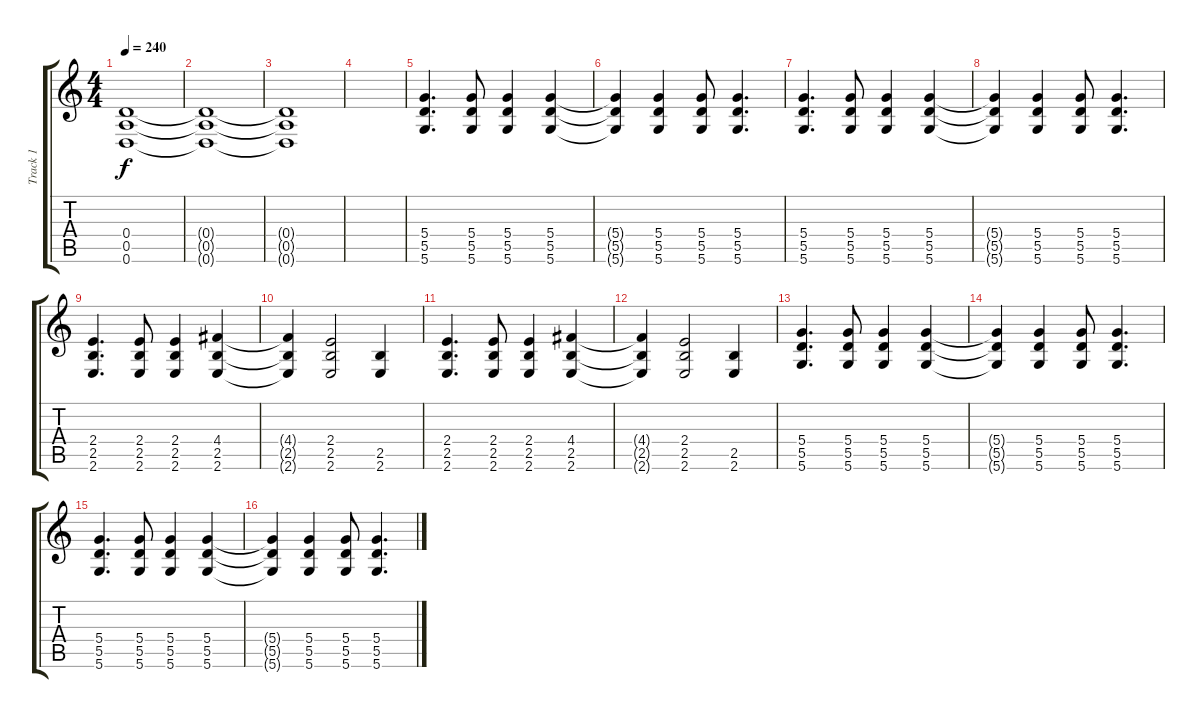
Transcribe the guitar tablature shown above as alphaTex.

\track ("Track 1" "Track 1") {instrument distortionguitar}
\staff {score tabs}
\tuning (E4 B3 G3 D3 A2 D2) {hide}
\ts (4 4)
\tempo 240
\clef g2
\ks c
(0.4{t} 0.5{t} 0.6{t}).1{dy f} |
(0.4{t} 0.5{t} 0.6{t}).1 |
(0.4{t} 0.5{t} 0.6{t}).1 |
|
(5.4 5.5 5.6).4{d} (5.4 5.5 5.6).8 (5.4 5.5 5.6).4 (5.4 5.5 5.6).4 |
(5.4{t} 5.5{t} 5.6{t}).4 (5.4 5.5 5.6).4 (5.4 5.5 5.6).8 (5.4 5.5 5.6).4{d} |
(5.4 5.5 5.6).4{d} (5.4 5.5 5.6).8 (5.4 5.5 5.6).4 (5.4 5.5 5.6).4 |
(5.4{t} 5.5{t} 5.6{t}).4 (5.4 5.5 5.6).4 (5.4 5.5 5.6).8 (5.4 5.5 5.6).4{d} |
(2.4 2.5 2.6).4{d} (2.4 2.5 2.6).8 (2.4 2.5 2.6).4 (4.4 2.5 2.6).4 |
(4.4{t} 2.5{t} 2.6{t}).4 (2.4 2.5 2.6).2 (2.5 2.6).4 |
(2.4 2.5 2.6).4{d} (2.4 2.5 2.6).8 (2.4 2.5 2.6).4 (4.4 2.5 2.6).4 |
(4.4{t} 2.5{t} 2.6{t}).4 (2.4 2.5 2.6).2 (2.5 2.6).4 |
(5.4 5.5 5.6).4{d} (5.4 5.5 5.6).8 (5.4 5.5 5.6).4 (5.4 5.5 5.6).4 |
(5.4{t} 5.5{t} 5.6{t}).4 (5.4 5.5 5.6).4 (5.4 5.5 5.6).8 (5.4 5.5 5.6).4{d} |
(5.4 5.5 5.6).4{d} (5.4 5.5 5.6).8 (5.4 5.5 5.6).4 (5.4 5.5 5.6).4 |
(5.4{t} 5.5{t} 5.6{t}).4 (5.4 5.5 5.6).4 (5.4 5.5 5.6).8 (5.4 5.5 5.6).4{d}
